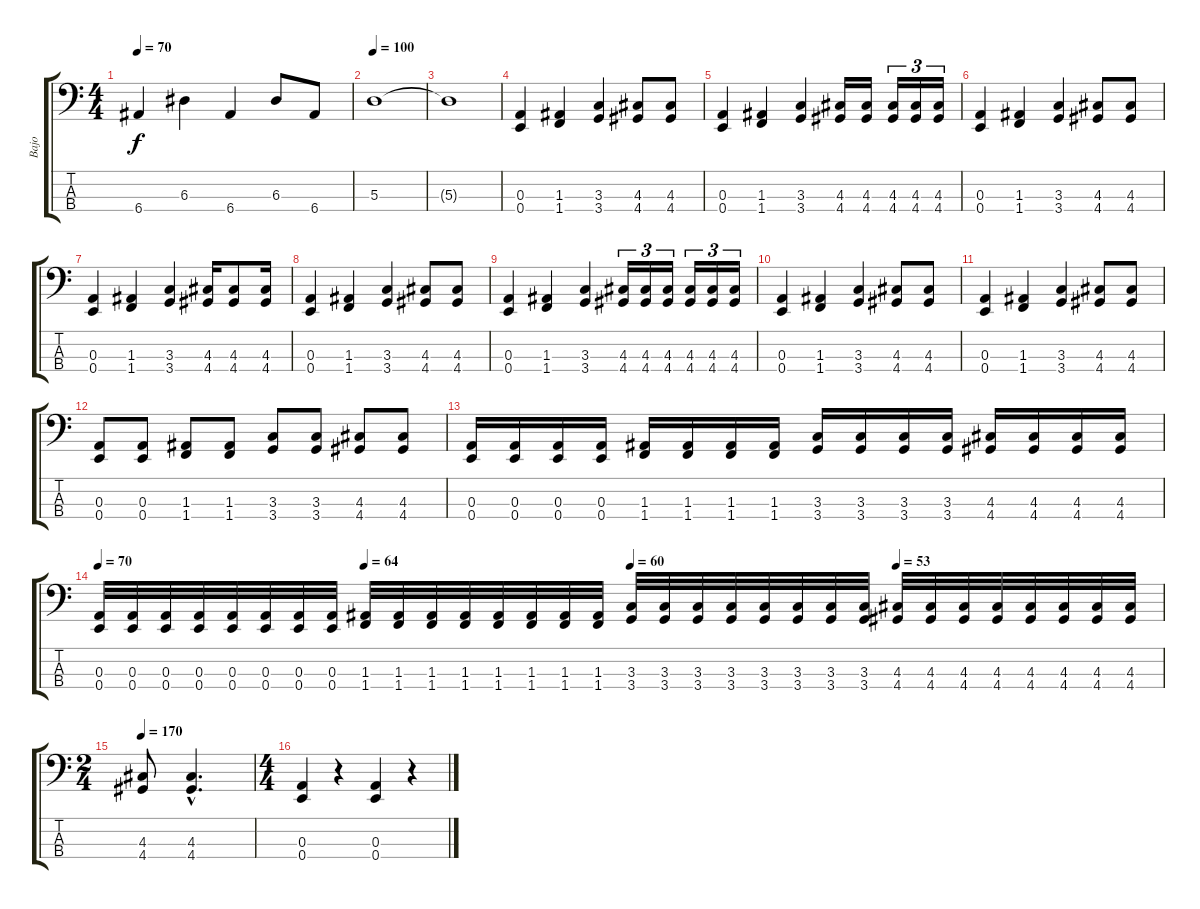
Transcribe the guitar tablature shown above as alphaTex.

\track ("Bajo" "Bajo") {instrument slapbass1}
\staff {score tabs}
\tuning (G2 D2 A1 E1) {hide}
\ts (4 4)
\tempo 70
\clef f4
\ks c
6.4.4{dy f} 6.3.4 6.4.4 6.3.8 6.4.8 |
\tempo 100
5.3.1 |
5.3{t}.1 |
(0.3 0.4).4 (1.3 1.4).4 (3.3 3.4).4 (4.3 4.4).8 (4.3 4.4).8 |
(0.3 0.4).4 (1.3 1.4).4 (3.3 3.4).4 (4.3 4.4).16 (4.3 4.4).16 (4.3 4.4).16{tu (3 2)} (4.3 4.4).16{tu (3 2)} (4.3 4.4).16{tu (3 2)} |
(0.3 0.4).4 (1.3 1.4).4 (3.3 3.4).4 (4.3 4.4).8 (4.3 4.4).8 |
(0.3 0.4).4 (1.3 1.4).4 (3.3 3.4).4 (4.3 4.4).16 (4.3 4.4).8 (4.3 4.4).16 |
(0.3 0.4).4 (1.3 1.4).4 (3.3 3.4).4 (4.3 4.4).8 (4.3 4.4).8 |
(0.3 0.4).4 (1.3 1.4).4 (3.3 3.4).4 (4.3 4.4).16{tu (3 2)} (4.3 4.4).16{tu (3 2)} (4.3 4.4).16{tu (3 2)} (4.3 4.4).16{tu (3 2)} (4.3 4.4).16{tu (3 2)} (4.3 4.4).16{tu (3 2)} |
(0.3 0.4).4 (1.3 1.4).4 (3.3 3.4).4 (4.3 4.4).8 (4.3 4.4).8 |
(0.3 0.4).4 (1.3 1.4).4 (3.3 3.4).4 (4.3 4.4).8 (4.3 4.4).8 |
(0.3 0.4).8 (0.3 0.4).8 (1.3 1.4).8 (1.3 1.4).8 (3.3 3.4).8 (3.3 3.4).8 (4.3 4.4).8 (4.3 4.4).8 |
(0.3 0.4).16 (0.3 0.4).16 (0.3 0.4).16 (0.3 0.4).16 (1.3 1.4).16 (1.3 1.4).16 (1.3 1.4).16 (1.3 1.4).16 (3.3 3.4).16 (3.3 3.4).16 (3.3 3.4).16 (3.3 3.4).16 (4.3 4.4).16 (4.3 4.4).16 (4.3 4.4).16 (4.3 4.4).16 |
\tempo 70
\tempo (64 0.25)
\tempo (60 0.5)
\tempo (53 0.75)
(0.3 0.4).32 (0.3 0.4).32 (0.3 0.4).32 (0.3 0.4).32 (0.3 0.4).32 (0.3 0.4).32 (0.3 0.4).32 (0.3 0.4).32 (1.3 1.4).32 (1.3 1.4).32 (1.3 1.4).32 (1.3 1.4).32 (1.3 1.4).32 (1.3 1.4).32 (1.3 1.4).32 (1.3 1.4).32 (3.3 3.4).32 (3.3 3.4).32 (3.3 3.4).32 (3.3 3.4).32 (3.3 3.4).32 (3.3 3.4).32 (3.3 3.4).32 (3.3 3.4).32 (4.3 4.4).32 (4.3 4.4).32 (4.3 4.4).32 (4.3 4.4).32 (4.3 4.4).32 (4.3 4.4).32 (4.3 4.4).32 (4.3 4.4).32 |
\ts (2 4)
\tempo 170
(4.3 4.4).8 (4.3{hac} 4.4{hac}).4{d} |
\ts (4 4)
(0.3 0.4).4 r.4 (0.3 0.4).4 r.4
